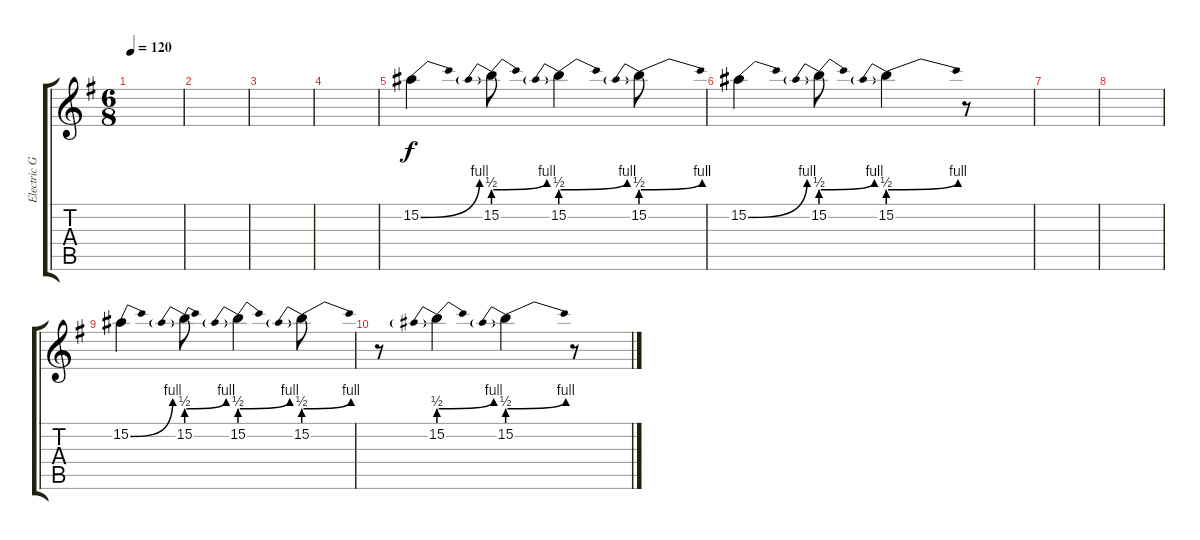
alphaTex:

\track ("Electric Guitar 3" "Electric G") {instrument distortionguitar}
\staff {score tabs}
\tuning (C4 G3 Eb3 Bb2 F2 C2) {hide}
\ts (6 8)
\tempo 120
\clef g2
\ks eminor
|
|
|
|
15.2{be (bend 0 0 60 4)}.4 15.2{be (prebendbend 0 2 60 4)}.8 15.2{be (prebendbend 0 2 60 4)}.4 15.2{be (prebendbend 0 2 60 4)}.8 |
15.2{be (bend 0 0 60 4)}.4 15.2{be (prebendbend 0 2 60 4)}.8 15.2{be (prebendbend 0 2 60 4)}.4 r.8 |
|
|
15.2{be (bend 0 0 60 4)}.4 15.2{be (prebendbend 0 2 60 4)}.8 15.2{be (prebendbend 0 2 60 4)}.4 15.2{be (prebendbend 0 2 60 4)}.8 |
r.8 15.2{be (prebendbend 0 2 60 4)}.4 15.2{be (prebendbend 0 2 60 4)}.4 r.8
